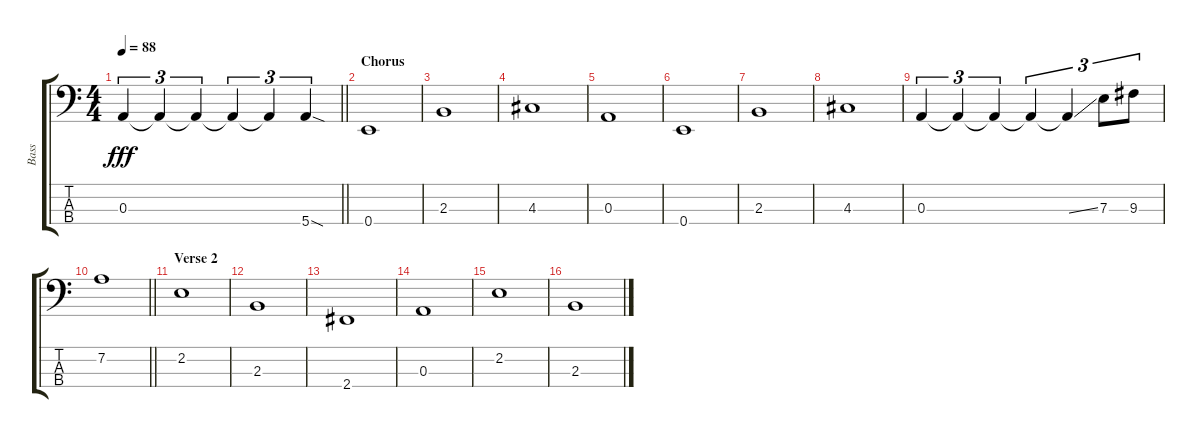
\track ("Bass" "Bass") {instrument electricbassfinger}
\staff {score tabs}
\tuning (G2 D2 A1 E1) {hide}
\ts (4 4)
\tempo 88
\clef f4
\barLineRight lightlight
\ks c
0.3.4{tu (3 2) dy fff} 0.3{t}.4{tu (3 2)} 0.3{t}.4{tu (3 2)} 0.3{t}.4{tu (3 2)} 0.3{t}.4{tu (3 2)} 5.4{sod}.4{tu (3 2)} |
\section ("" "Chorus")
0.4.1 |
2.3.1 |
4.3.1 |
0.3.1 |
0.4.1 |
2.3.1 |
4.3.1 |
0.3.4{tu (3 2)} 0.3{t}.4{tu (3 2)} 0.3{t}.4{tu (3 2)} 0.3{t}.4{tu (3 2)} 0.3{ss t}.4{tu (3 2)} 7.3.8{tu (3 2)} 9.3.8{tu (3 2)} |
\barLineRight lightlight
7.2.1 |
\section ("" "Verse 2")
2.2.1 |
2.3.1 |
2.4.1 |
0.3.1 |
2.2.1 |
2.3.1
